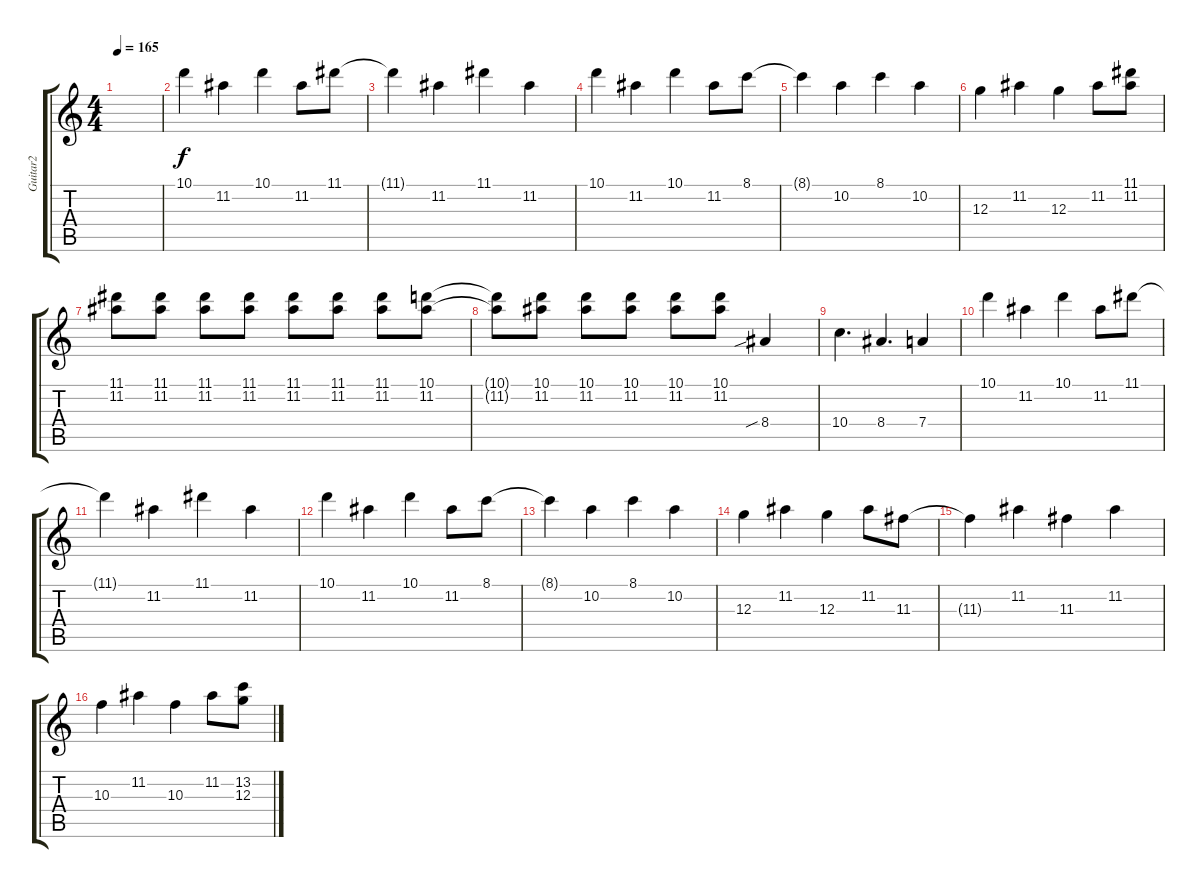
\track ("Guitar2" "Guitar2") {instrument overdrivenguitar}
\staff {score tabs}
\tuning (E4 B3 G3 D3 A2 E2) {hide}
\ts (4 4)
\tempo 165
\clef g2
\ks c
|
10.1.4 11.2.4 10.1.4 11.2.8 11.1.8 |
11.1{t}.4 11.2.4 11.1.4 11.2.4 |
10.1.4 11.2.4 10.1.4 11.2.8 8.1.8 |
8.1{t}.4 10.2.4 8.1.4 10.2.4 |
12.3.4 11.2.4 12.3.4 11.2.8 (11.1 11.2).8 |
(11.1 11.2).8 (11.1 11.2).8 (11.1 11.2).8 (11.1 11.2).8 (11.1 11.2).8 (11.1 11.2).8 (11.1 11.2).8 (10.1 11.2).8 |
(10.1{t} 11.2{t}).8 (10.1 11.2).8 (10.1 11.2).8 (10.1 11.2).8 (10.1 11.2).8 (10.1 11.2).8 8.4{sib}.4 |
10.4.4{d} 8.4.4{d} 7.4.4 |
10.1.4 11.2.4 10.1.4 11.2.8 11.1.8 |
11.1{t}.4 11.2.4 11.1.4 11.2.4 |
10.1.4 11.2.4 10.1.4 11.2.8 8.1.8 |
8.1{t}.4 10.2.4 8.1.4 10.2.4 |
12.3.4 11.2.4 12.3.4 11.2.8 11.3.8 |
11.3{t}.4 11.2.4 11.3.4 11.2.4 |
10.3.4 11.2.4 10.3.4 11.2.8 (13.2 12.3).8
